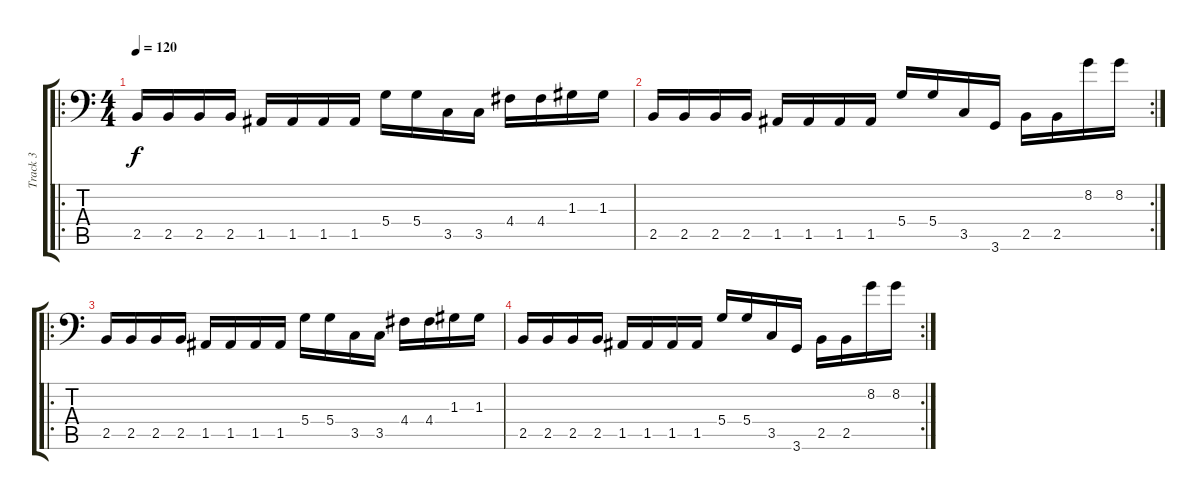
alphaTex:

\track ("Track 3" "Track 3") {instrument electricbasspick}
\staff {score tabs}
\tuning (E3 B2 G2 D2 A1 E1) {hide}
\ro
\ts (4 4)
\tempo 120
\clef f4
\ks c
2.5.16{dy f} 2.5.16 2.5.16 2.5.16 1.5.16 1.5.16 1.5.16 1.5.16 5.4.16 5.4.16 3.5.16 3.5.16 4.4.16 4.4.16 1.3.16 1.3.16 |
\rc 2
2.5.16 2.5.16 2.5.16 2.5.16 1.5.16 1.5.16 1.5.16 1.5.16 5.4.16 5.4.16 3.5.16 3.6.16 2.5.16 2.5.16 8.2.16 8.2.16 |
\ro
2.5.16 2.5.16 2.5.16 2.5.16 1.5.16 1.5.16 1.5.16 1.5.16 5.4.16 5.4.16 3.5.16 3.5.16 4.4.16 4.4.16 1.3.16 1.3.16 |
\rc 2
2.5.16 2.5.16 2.5.16 2.5.16 1.5.16 1.5.16 1.5.16 1.5.16 5.4.16 5.4.16 3.5.16 3.6.16 2.5.16 2.5.16 8.2.16 8.2.16
